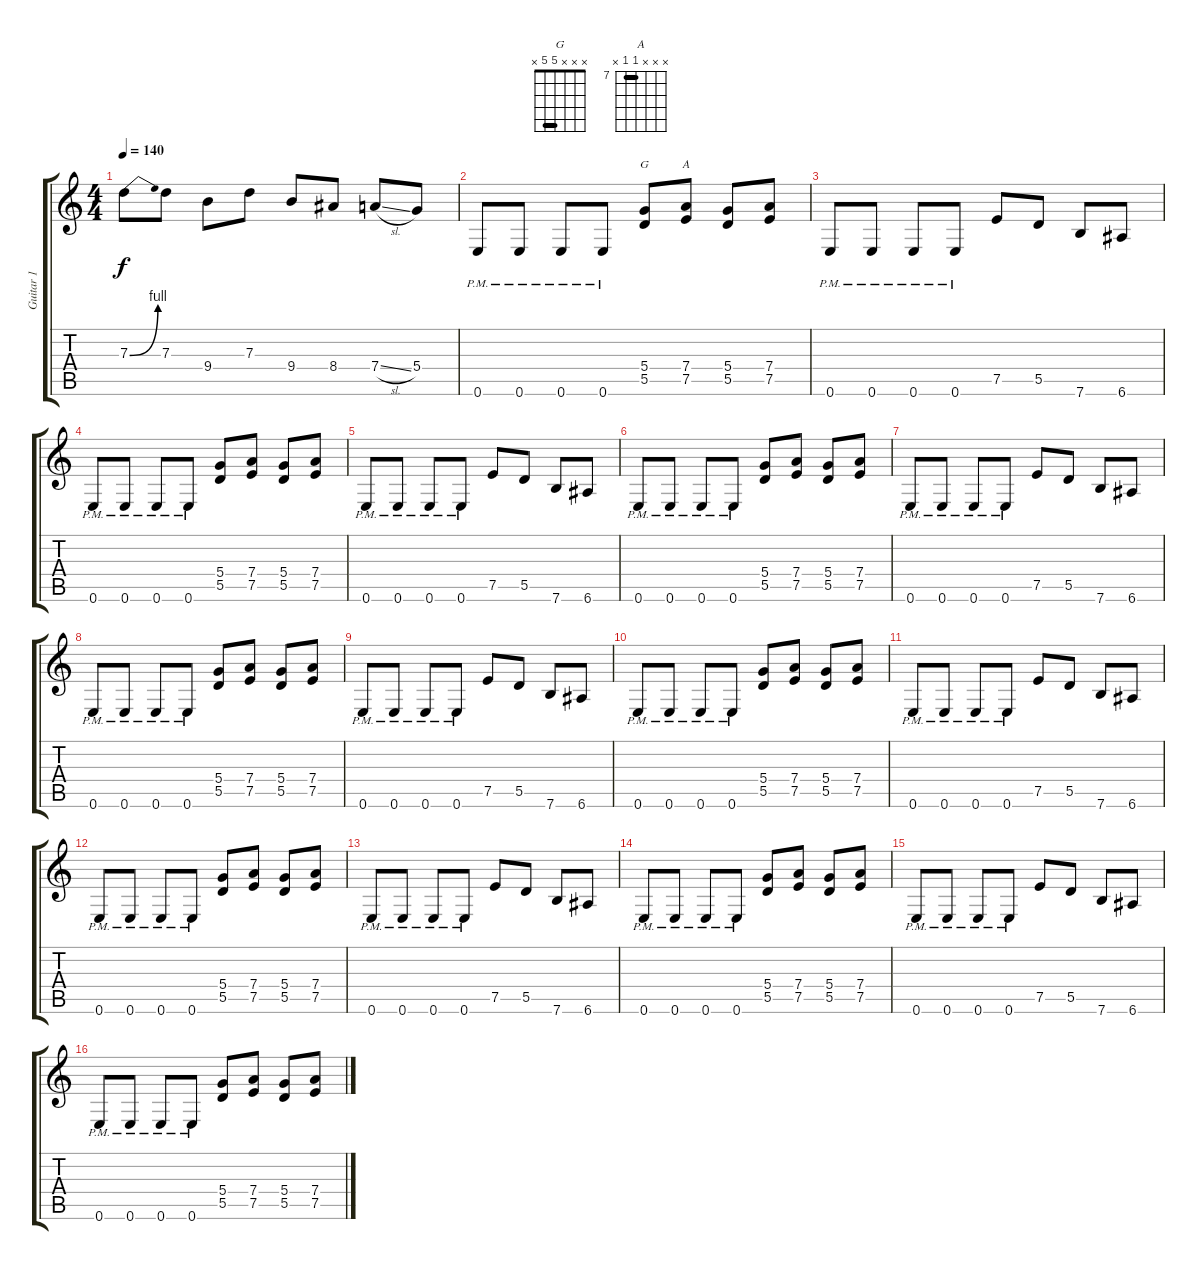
\track ("Guitar 1" "Guitar 1") {instrument distortionguitar}
\staff {score tabs}
\tuning (E4 B3 G3 D3 A2 E2) {hide}
\chord ("G" x x x 5 5 x) {barre 5}
\chord ("A" x x x 7 7 x) {firstfret 7 barre 7}
\ts (4 4)
\tempo 140
\clef g2
\ks c
7.3{be (bend 0 0 60 4)}.8{dy f} 7.3.8 9.4.8 7.3.8 9.4.8 8.4.8 7.4{sl}.8 5.4.8 |
0.6{pm}.8{instrument distortionguitar} 0.6{pm}.8 0.6{pm}.8 0.6{pm}.8 (5.4 5.5).8{ch "G"} (7.4 7.5).8{ch "A"} (5.4 5.5).8 (7.4 7.5).8 |
0.6{pm}.8 0.6{pm}.8 0.6{pm}.8 0.6{pm}.8 7.5.8 5.5.8 7.6.8 6.6.8 |
0.6{pm}.8 0.6{pm}.8 0.6{pm}.8 0.6{pm}.8 (5.4 5.5).8 (7.4 7.5).8 (5.4 5.5).8 (7.4 7.5).8 |
0.6{pm}.8 0.6{pm}.8 0.6{pm}.8 0.6{pm}.8 7.5.8 5.5.8 7.6.8 6.6.8 |
0.6{pm}.8 0.6{pm}.8 0.6{pm}.8 0.6{pm}.8 (5.4 5.5).8 (7.4 7.5).8 (5.4 5.5).8 (7.4 7.5).8 |
0.6{pm}.8 0.6{pm}.8 0.6{pm}.8 0.6{pm}.8 7.5.8 5.5.8 7.6.8 6.6.8 |
0.6{pm}.8 0.6{pm}.8 0.6{pm}.8 0.6{pm}.8 (5.4 5.5).8 (7.4 7.5).8 (5.4 5.5).8 (7.4 7.5).8 |
0.6{pm}.8 0.6{pm}.8 0.6{pm}.8 0.6{pm}.8 7.5.8 5.5.8 7.6.8 6.6.8 |
0.6{pm}.8 0.6{pm}.8 0.6{pm}.8 0.6{pm}.8 (5.4 5.5).8 (7.4 7.5).8 (5.4 5.5).8 (7.4 7.5).8 |
0.6{pm}.8 0.6{pm}.8 0.6{pm}.8 0.6{pm}.8 7.5.8 5.5.8 7.6.8 6.6.8 |
0.6{pm}.8 0.6{pm}.8 0.6{pm}.8 0.6{pm}.8 (5.4 5.5).8 (7.4 7.5).8 (5.4 5.5).8 (7.4 7.5).8 |
0.6{pm}.8 0.6{pm}.8 0.6{pm}.8 0.6{pm}.8 7.5.8 5.5.8 7.6.8 6.6.8 |
0.6{pm}.8 0.6{pm}.8 0.6{pm}.8 0.6{pm}.8 (5.4 5.5).8 (7.4 7.5).8 (5.4 5.5).8 (7.4 7.5).8 |
0.6{pm}.8 0.6{pm}.8 0.6{pm}.8 0.6{pm}.8 7.5.8 5.5.8 7.6.8 6.6.8 |
0.6{pm}.8 0.6{pm}.8 0.6{pm}.8 0.6{pm}.8 (5.4 5.5).8 (7.4 7.5).8 (5.4 5.5).8 (7.4 7.5).8
